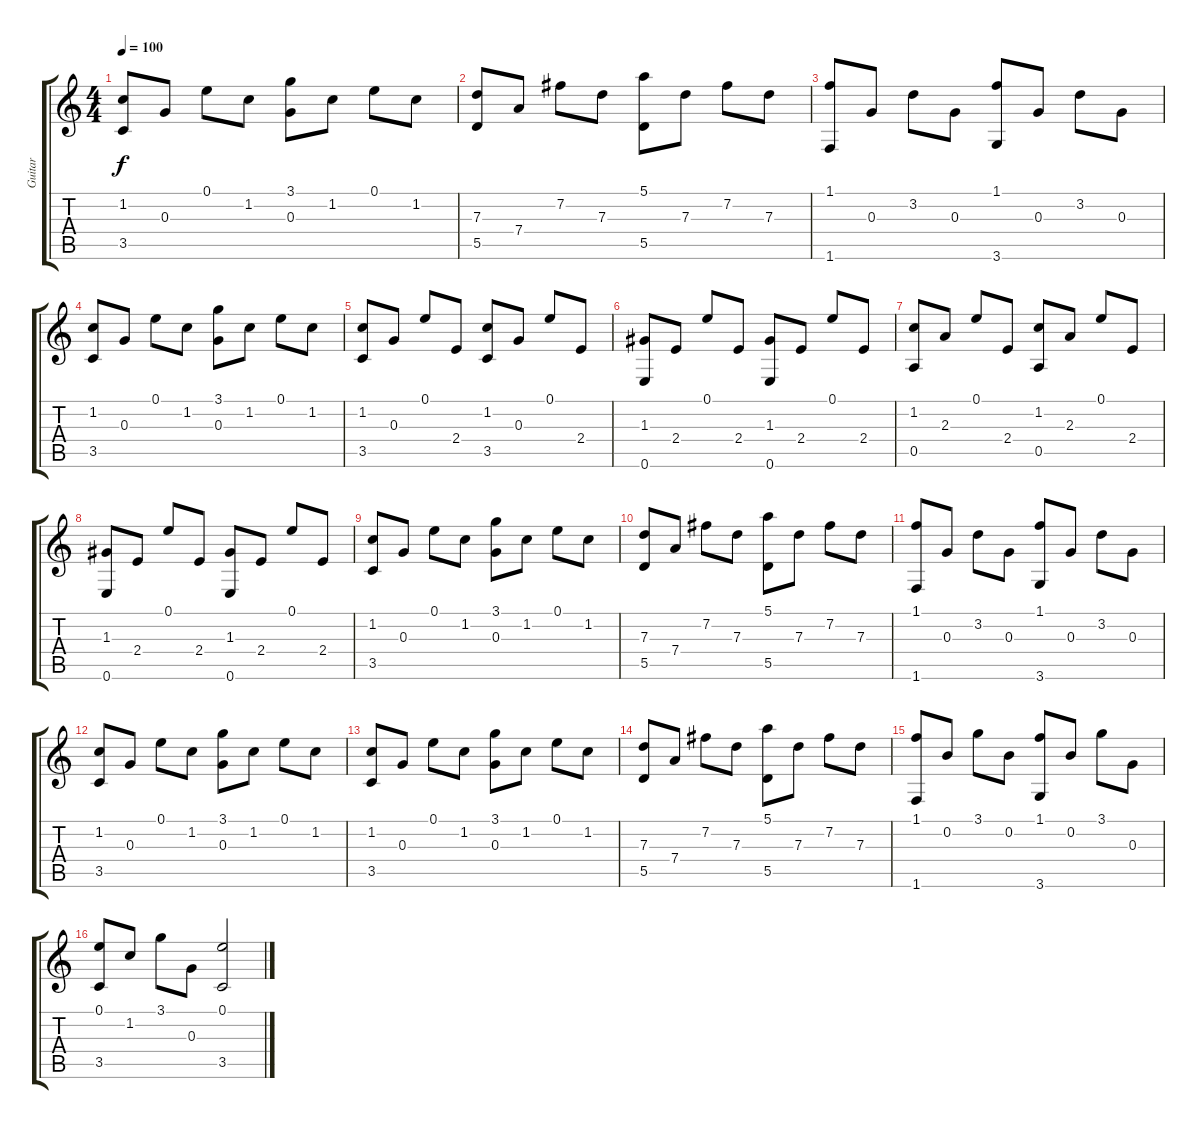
\track ("Guitar" "Guitar") {instrument acousticguitarsteel}
\staff {score tabs}
\tuning (E4 B3 G3 D3 A2 E2) {hide}
\ts (4 4)
\tempo 100
\clef g2
\ks c
(1.2 3.5).8{dy f} 0.3.8 0.1.8 1.2.8 (3.1 0.3).8 1.2.8 0.1.8 1.2.8 |
(7.3 5.5).8 7.4.8 7.2.8 7.3.8 (5.1 5.5).8 7.3.8 7.2.8 7.3.8 |
(1.1 1.6).8 0.3.8 3.2.8 0.3.8 (1.1 3.6).8 0.3.8 3.2.8 0.3.8 |
(1.2 3.5).8 0.3.8 0.1.8 1.2.8 (3.1 0.3).8 1.2.8 0.1.8 1.2.8 |
(1.2 3.5).8 0.3.8 0.1.8 2.4.8 (1.2 3.5).8 0.3.8 0.1.8 2.4.8 |
(1.3 0.6).8 2.4.8 0.1.8 2.4.8 (1.3 0.6).8 2.4.8 0.1.8 2.4.8 |
(1.2 0.5).8 2.3.8 0.1.8 2.4.8 (1.2 0.5).8 2.3.8 0.1.8 2.4.8 |
(1.3 0.6).8 2.4.8 0.1.8 2.4.8 (1.3 0.6).8 2.4.8 0.1.8 2.4.8 |
(1.2 3.5).8 0.3.8 0.1.8 1.2.8 (3.1 0.3).8 1.2.8 0.1.8 1.2.8 |
(7.3 5.5).8 7.4.8 7.2.8 7.3.8 (5.1 5.5).8 7.3.8 7.2.8 7.3.8 |
(1.1 1.6).8 0.3.8 3.2.8 0.3.8 (1.1 3.6).8 0.3.8 3.2.8 0.3.8 |
(1.2 3.5).8 0.3.8 0.1.8 1.2.8 (3.1 0.3).8 1.2.8 0.1.8 1.2.8 |
(1.2 3.5).8 0.3.8 0.1.8 1.2.8 (3.1 0.3).8 1.2.8 0.1.8 1.2.8 |
(7.3 5.5).8 7.4.8 7.2.8 7.3.8 (5.1 5.5).8 7.3.8 7.2.8 7.3.8 |
(1.1 1.6).8 0.2.8 3.1.8 0.2.8 (1.1 3.6).8 0.2.8 3.1.8 0.3.8 |
(0.1 3.5).8 1.2.8 3.1.8 0.3.8 (0.1 3.5).2
